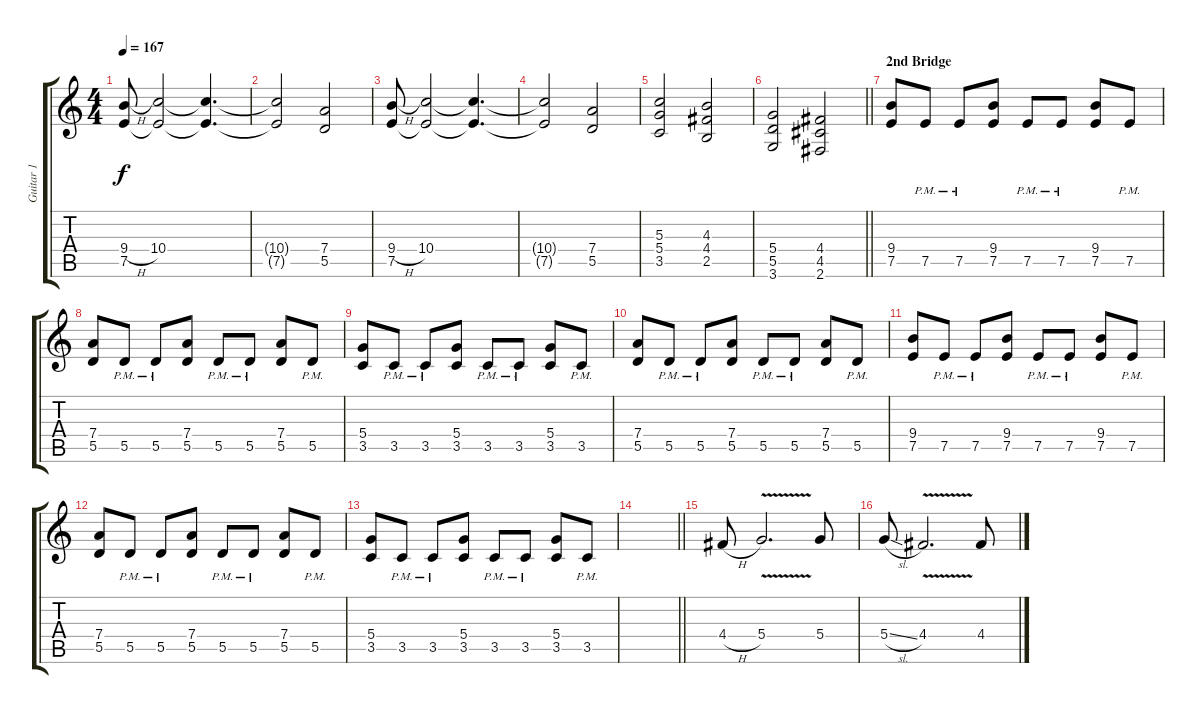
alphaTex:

\track ("Guitar 1" "Guitar 1") {instrument distortionguitar}
\staff {score tabs}
\tuning (E4 B3 G3 D3 A2 E2) {hide}
\ts (4 4)
\tempo 167
\clef g2
\ks c
(9.4{h} 7.5).8{dy f} (10.4 7.5{t}).2 (10.4{t} 7.5{t}).4{d} |
(10.4{t} 7.5{t}).2 (7.4 5.5).2 |
(9.4{h} 7.5).8 (10.4 7.5{t}).2 (10.4{t} 7.5{t}).4{d} |
(10.4{t} 7.5{t}).2 (7.4 5.5).2 |
(5.3 5.4 3.5).2 (4.3 4.4 2.5).2 |
\barLineRight lightlight
(5.4 5.5 3.6).2 (4.4 4.5 2.6).2 |
\section ("" "2nd Bridge")
(9.4 7.5).8 7.5{pm}.8 7.5{pm}.8 (9.4 7.5).8 7.5{pm}.8 7.5{pm}.8 (9.4 7.5).8 7.5{pm}.8 |
(7.4 5.5).8 5.5{pm}.8 5.5{pm}.8 (7.4 5.5).8 5.5{pm}.8 5.5{pm}.8 (7.4 5.5).8 5.5{pm}.8 |
(5.4 3.5).8 3.5{pm}.8 3.5{pm}.8 (5.4 3.5).8 3.5{pm}.8 3.5{pm}.8 (5.4 3.5).8 3.5{pm}.8 |
(7.4 5.5).8 5.5{pm}.8 5.5{pm}.8 (7.4 5.5).8 5.5{pm}.8 5.5{pm}.8 (7.4 5.5).8 5.5{pm}.8 |
(9.4 7.5).8 7.5{pm}.8 7.5{pm}.8 (9.4 7.5).8 7.5{pm}.8 7.5{pm}.8 (9.4 7.5).8 7.5{pm}.8 |
(7.4 5.5).8 5.5{pm}.8 5.5{pm}.8 (7.4 5.5).8 5.5{pm}.8 5.5{pm}.8 (7.4 5.5).8 5.5{pm}.8 |
(5.4 3.5).8 3.5{pm}.8 3.5{pm}.8 (5.4 3.5).8 3.5{pm}.8 3.5{pm}.8 (5.4 3.5).8 3.5{pm}.8 |
\barLineRight lightlight
|
4.4{h}.8 5.4{v}.2{d} 5.4.8 |
5.4{sl}.8 4.4{v}.2{d} 4.4.8
